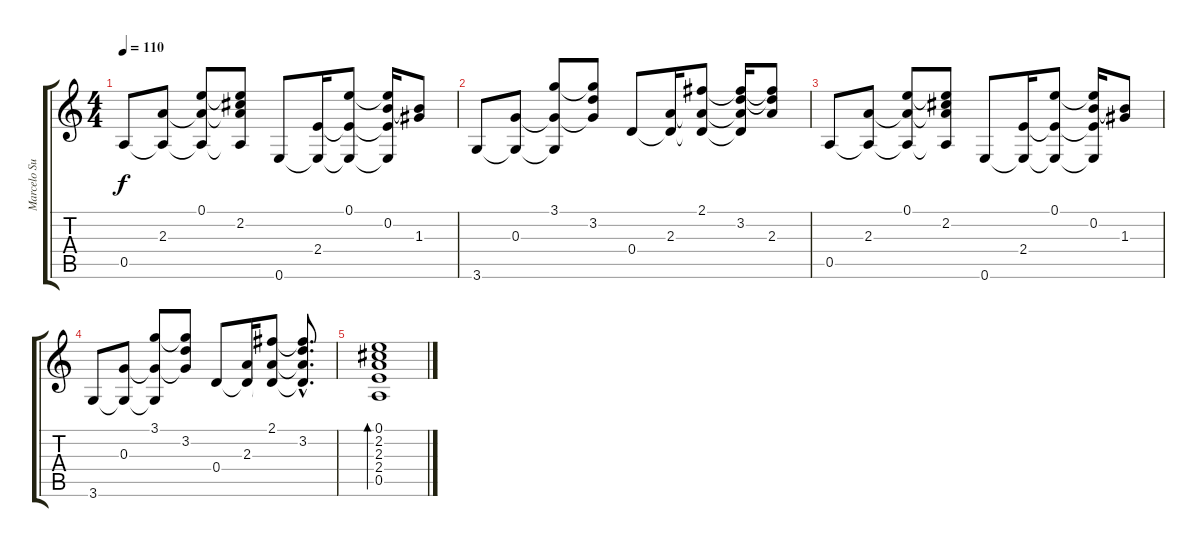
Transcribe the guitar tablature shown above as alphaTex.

\track ("Marcelo Sussekind" "Marcelo Su") {instrument acousticguitarsteel}
\staff {score tabs}
\tuning (E4 B3 G3 D3 A2 E2) {hide}
\ts (4 4)
\tempo 110
\clef g2
\ks c
0.5.8{dy f} (2.3 0.5{t}).8 (0.1 2.3{t} 0.5{t}).8 (0.1{t} 2.2 2.3{t} 0.5{t}).8 0.6.8 (2.4 0.6{t}).16 (0.1 2.4{t} 0.6{t}).8 (0.1{t} 0.2 2.4{t} 0.6{t}).16 (0.2{t} 1.3).8 |
3.6.8 (0.3 3.6{t}).8 (3.1 0.3{t} 3.6{t}).8 (3.1{t} 3.2 0.3{t}).8 0.4.8 (2.3 0.4{t}).16 (2.1 2.3{t} 0.4{t}).8 (2.1{t} 3.2 2.3{t} 0.4{t}).16 (2.1{t} 3.2{t} 2.3).8 |
0.5.8 (2.3 0.5{t}).8 (0.1 2.3{t} 0.5{t}).8 (0.1{t} 2.2 2.3{t} 0.5{t}).8 0.6.8 (2.4 0.6{t}).16 (0.1 2.4{t} 0.6{t}).8 (0.1{t} 0.2 2.4{t} 0.6{t}).16 (0.2{t} 1.3).8 |
3.6.8 (0.3 3.6{t}).8 (3.1 0.3{t} 3.6{t}).8 (3.1{t} 3.2 0.3{t}).8 0.4.8 (2.3 0.4{t}).16 (2.1 2.3{t} 0.4{t}).8 (2.1{hac t} 3.2{hac} 2.3{hac t} 0.4{hac t}).8{d} |
(0.1 2.2 2.3 2.4 0.5).1{bd 240}
